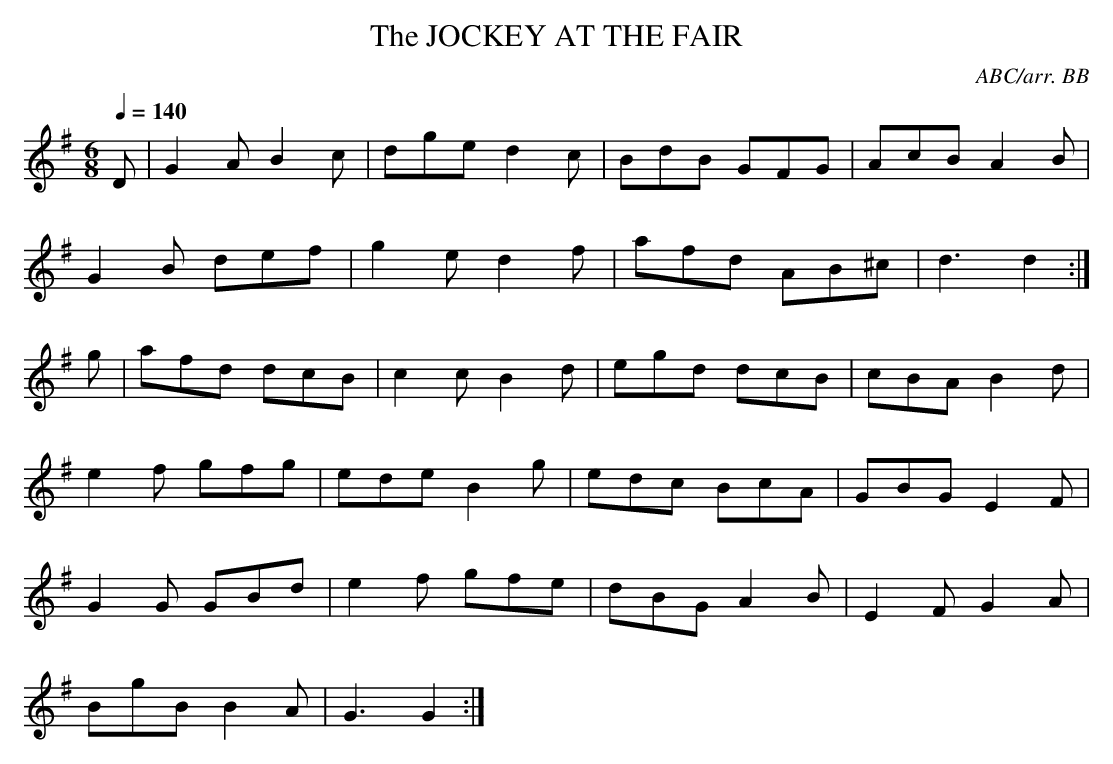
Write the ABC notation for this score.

X:1
T:JOCKEY AT THE FAIR, The
C:ABC/arr. BB
Q:1/4=140
L:1/8
M:6/8
K:G
D|G2A B2c|dge d2c|BdB GFG|AcB A2B|
G2B def|g2e d2f|afd AB^c|d3 d2:|
g|afd dcB|c2c B2d|egd dcB|cBA B2d|
e2f gfg|ede B2g|edc BcA|GBG E2F|
G2G GBd|e2f gfe|dBG A2B|E2F G2A|
BgB B2A|G3 G2:|
